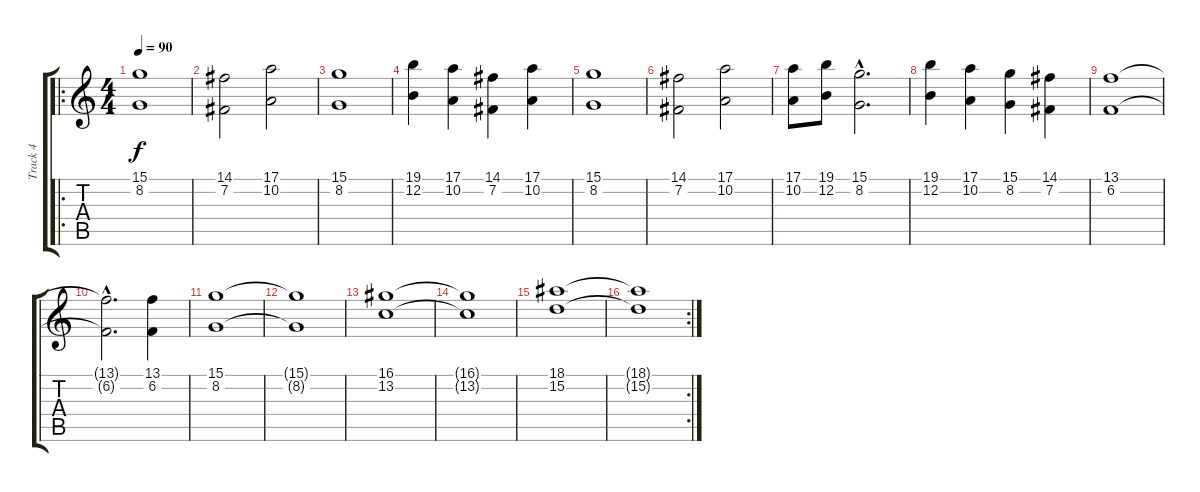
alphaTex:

\track ("Track 4" "Track 4") {instrument flute}
\staff {score tabs}
\tuning (E4 B3 G3 D3 A2 E2) {hide}
\ro
\ts (4 4)
\tempo 90
\clef g2
\ks c
(15.1 8.2).1{dy f volume 9} |
(14.1 7.2).2 (17.1 10.2).2 |
(15.1 8.2).1 |
(19.1 12.2).4 (17.1 10.2).4 (14.1 7.2).4 (17.1 10.2).4 |
(15.1 8.2).1 |
(14.1 7.2).2 (17.1 10.2).2 |
(17.1 10.2).8 (19.1 12.2).8 (15.1{hac} 8.2{hac}).2{d} |
(19.1 12.2).4 (17.1 10.2).4 (15.1 8.2).4 (14.1 7.2).4 |
(13.1 6.2).1 |
(13.1{hac t} 6.2{hac t}).2{d} (13.1 6.2).4 |
(15.1 8.2).1 |
(15.1{t} 8.2{t}).1 |
(16.1 13.2).1 |
(16.1{t} 13.2{t}).1 |
(18.1 15.2).1 |
\rc 2
(18.1{t} 15.2{t}).1
